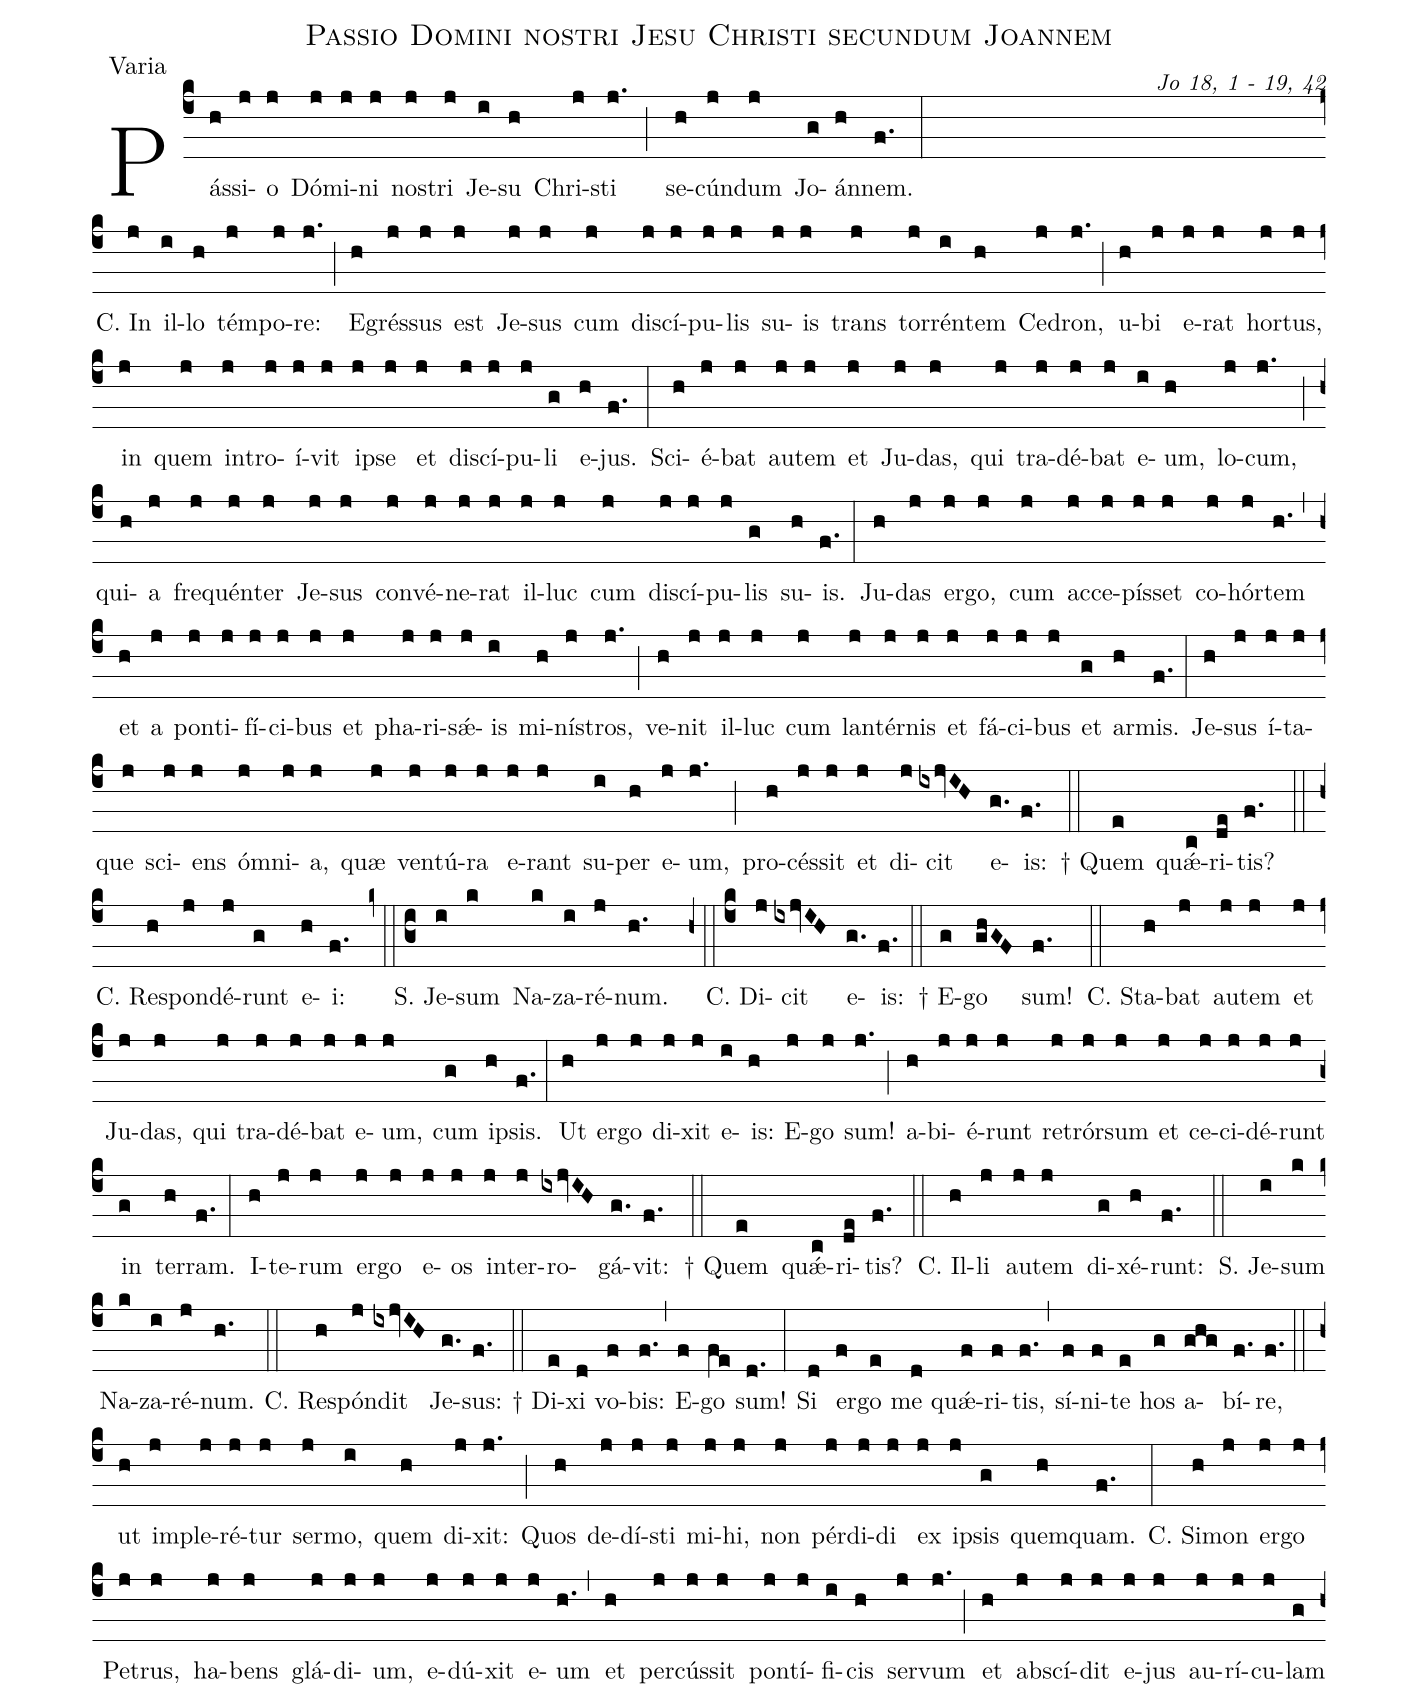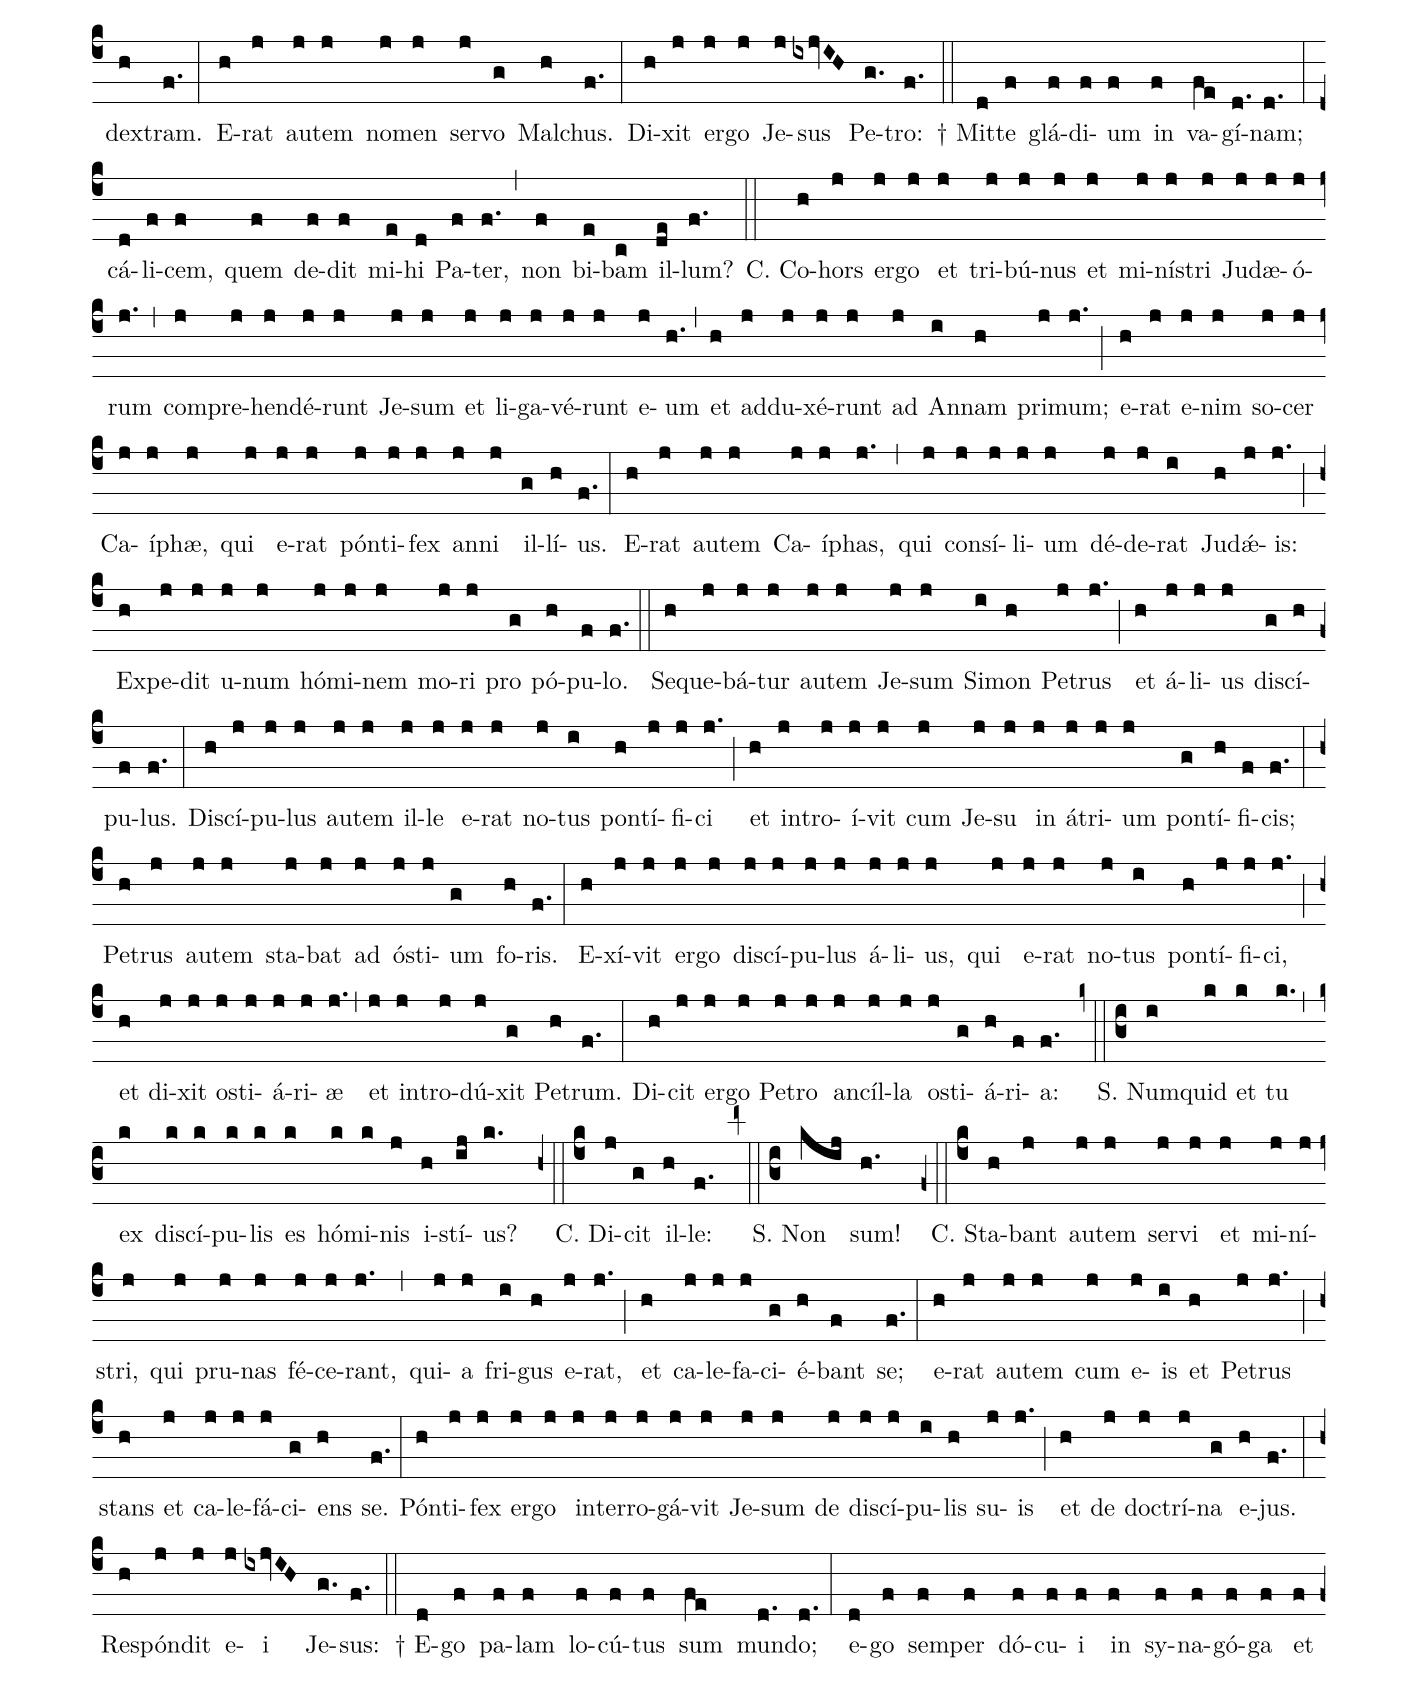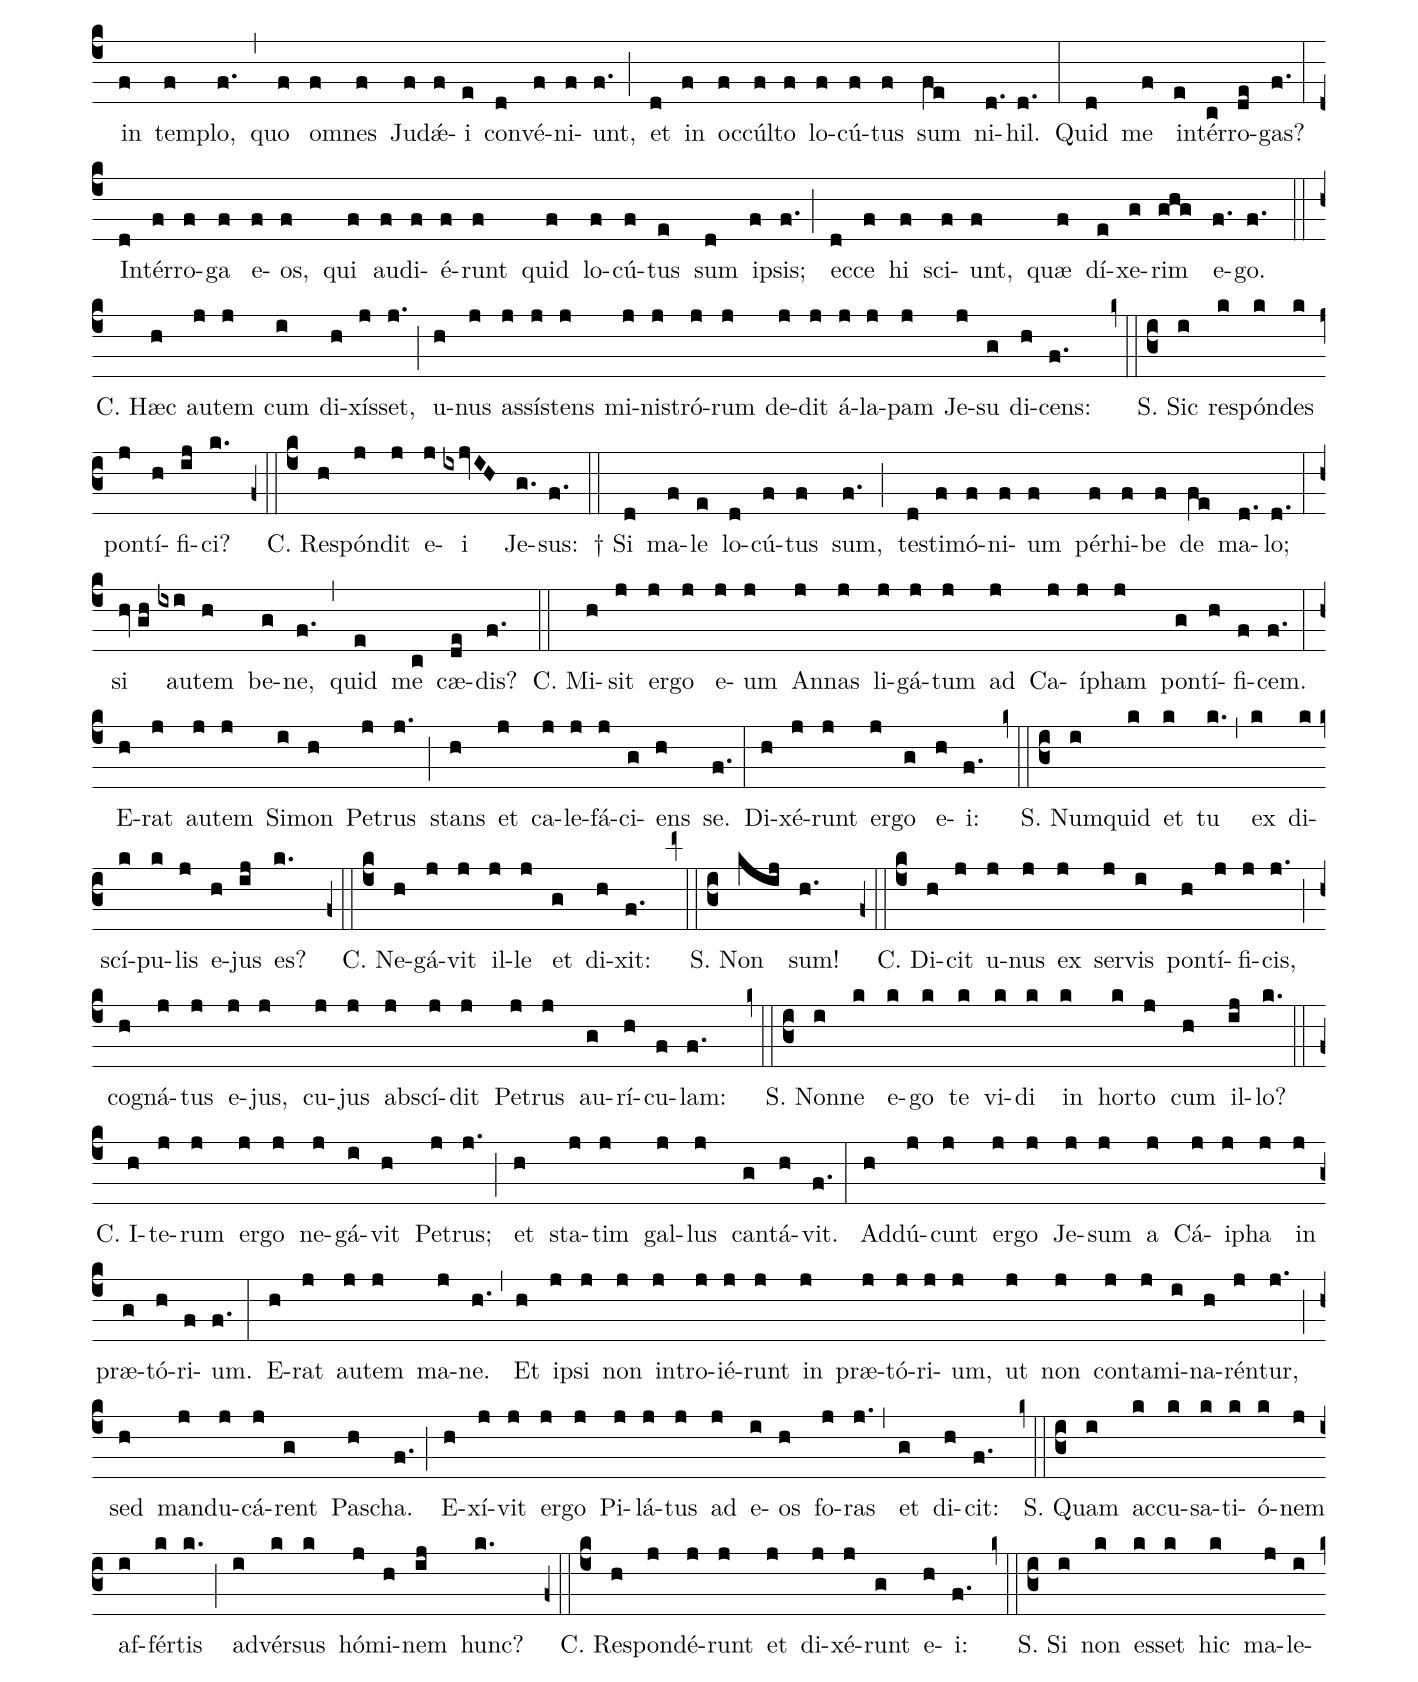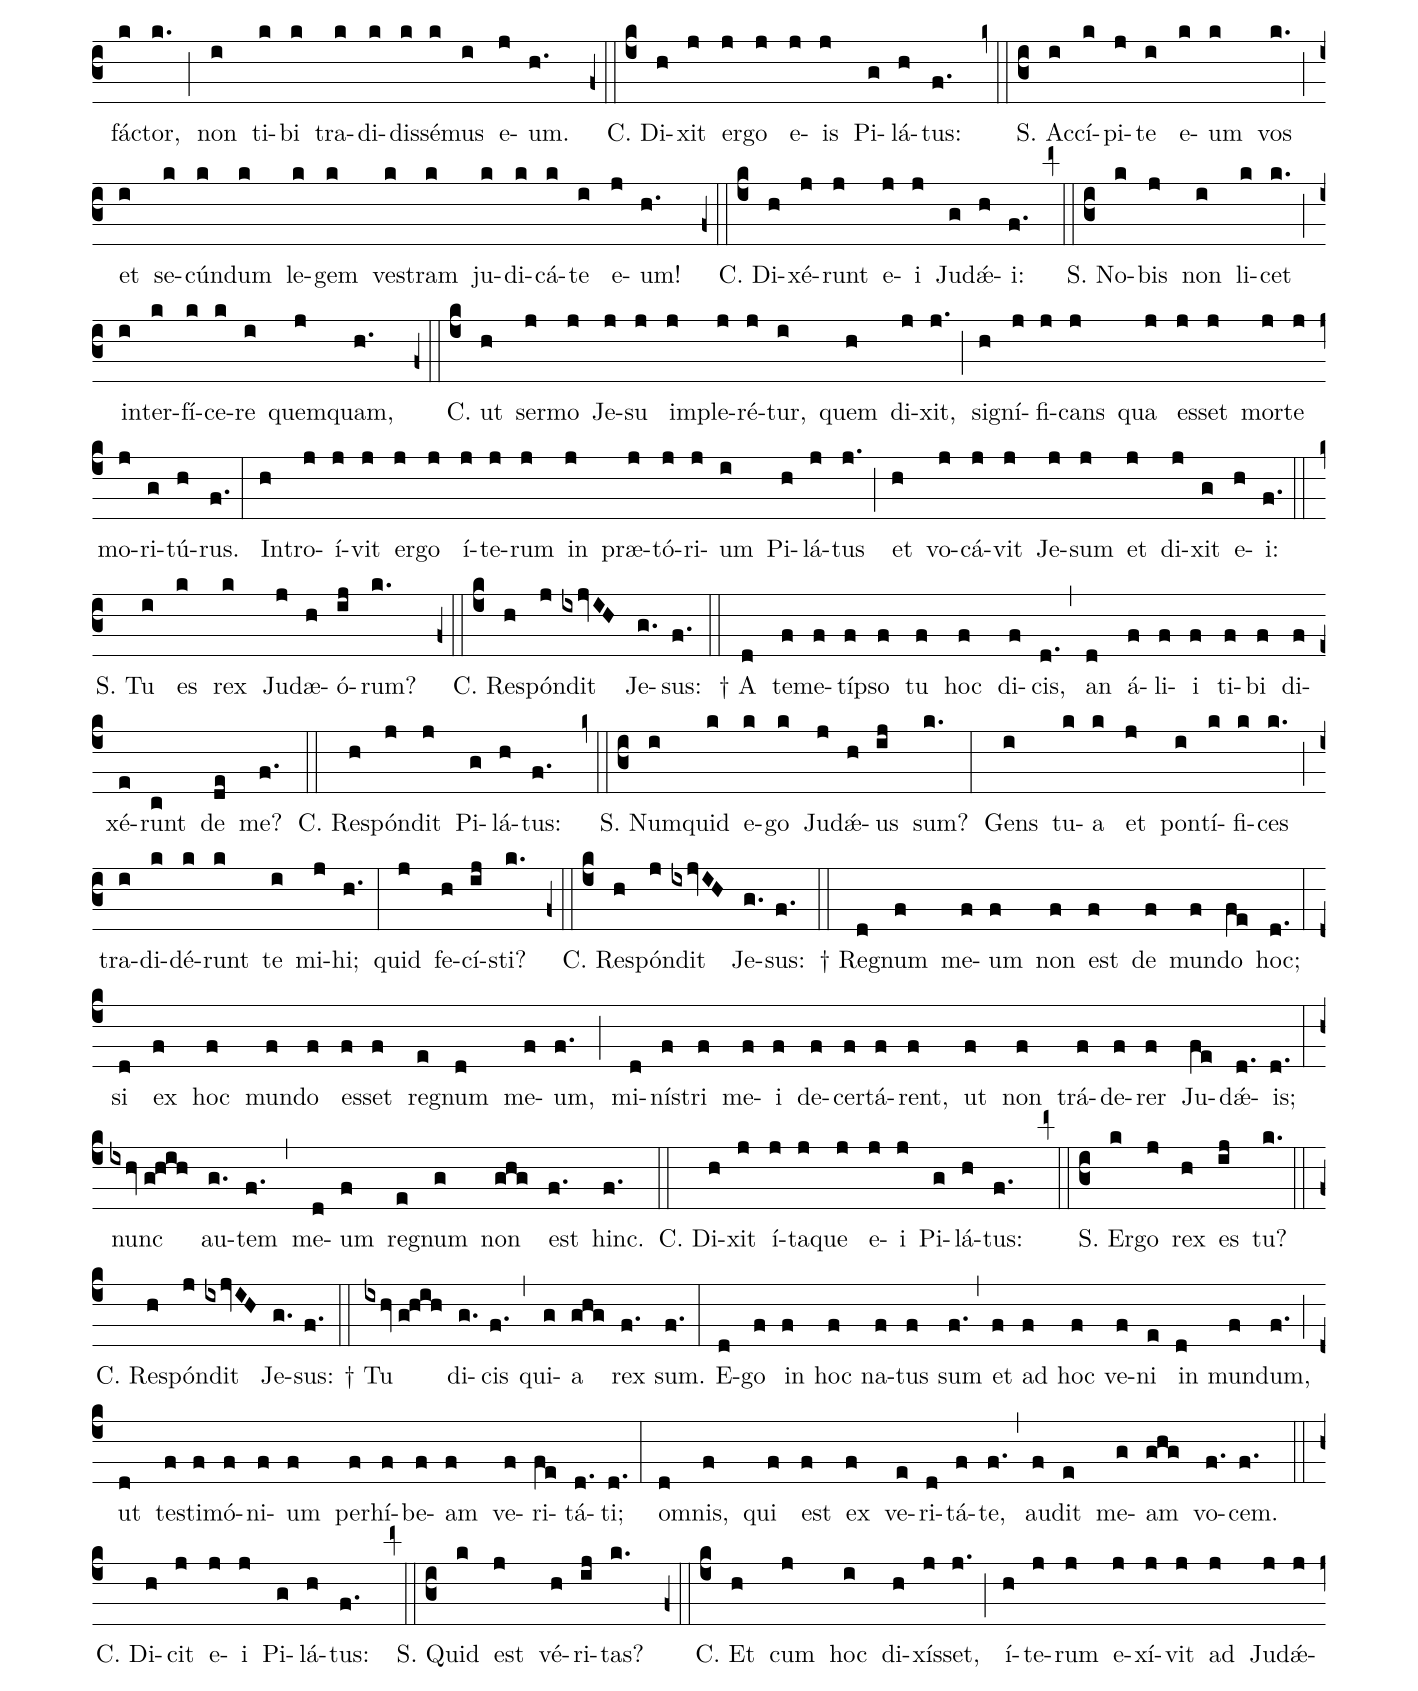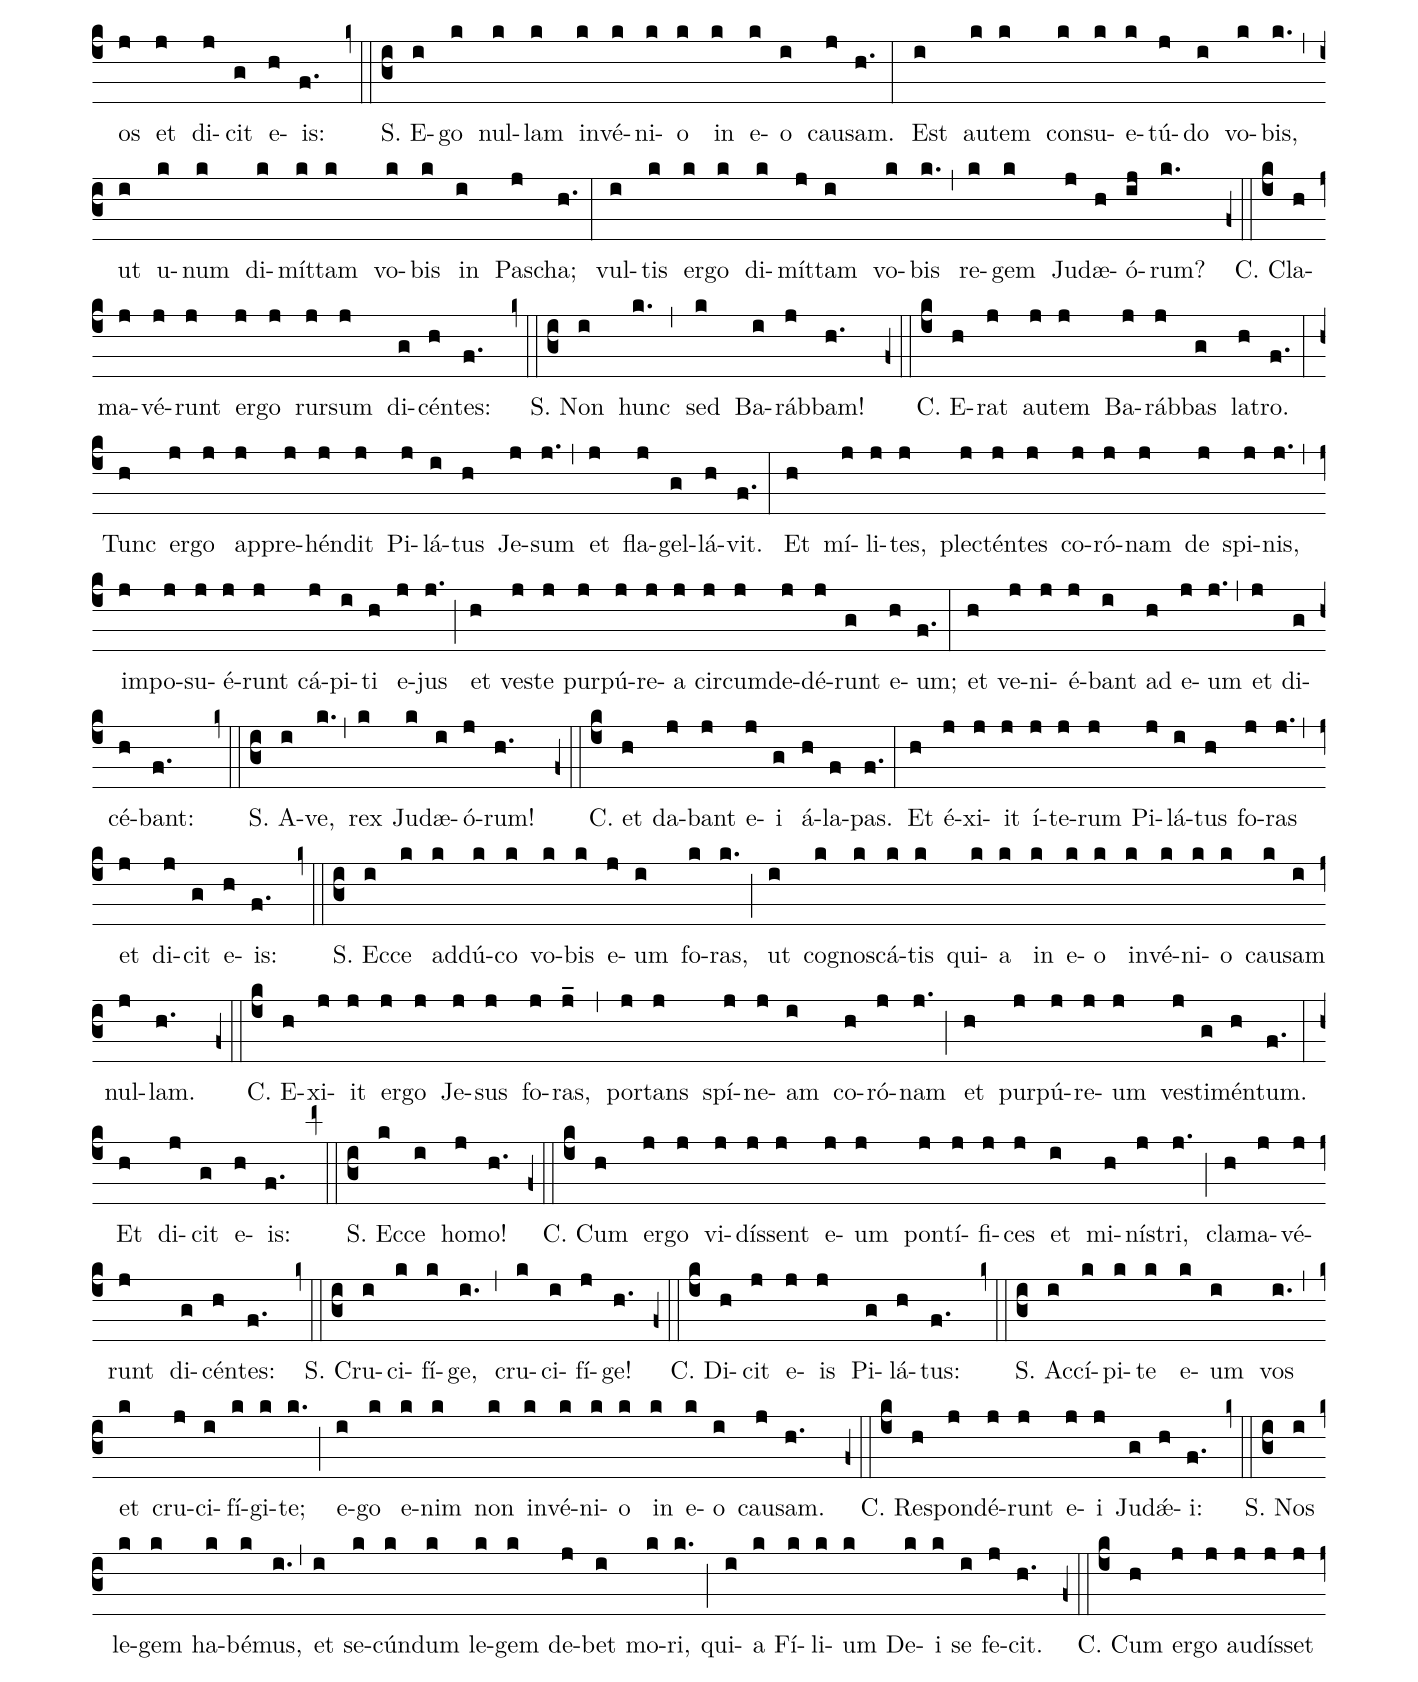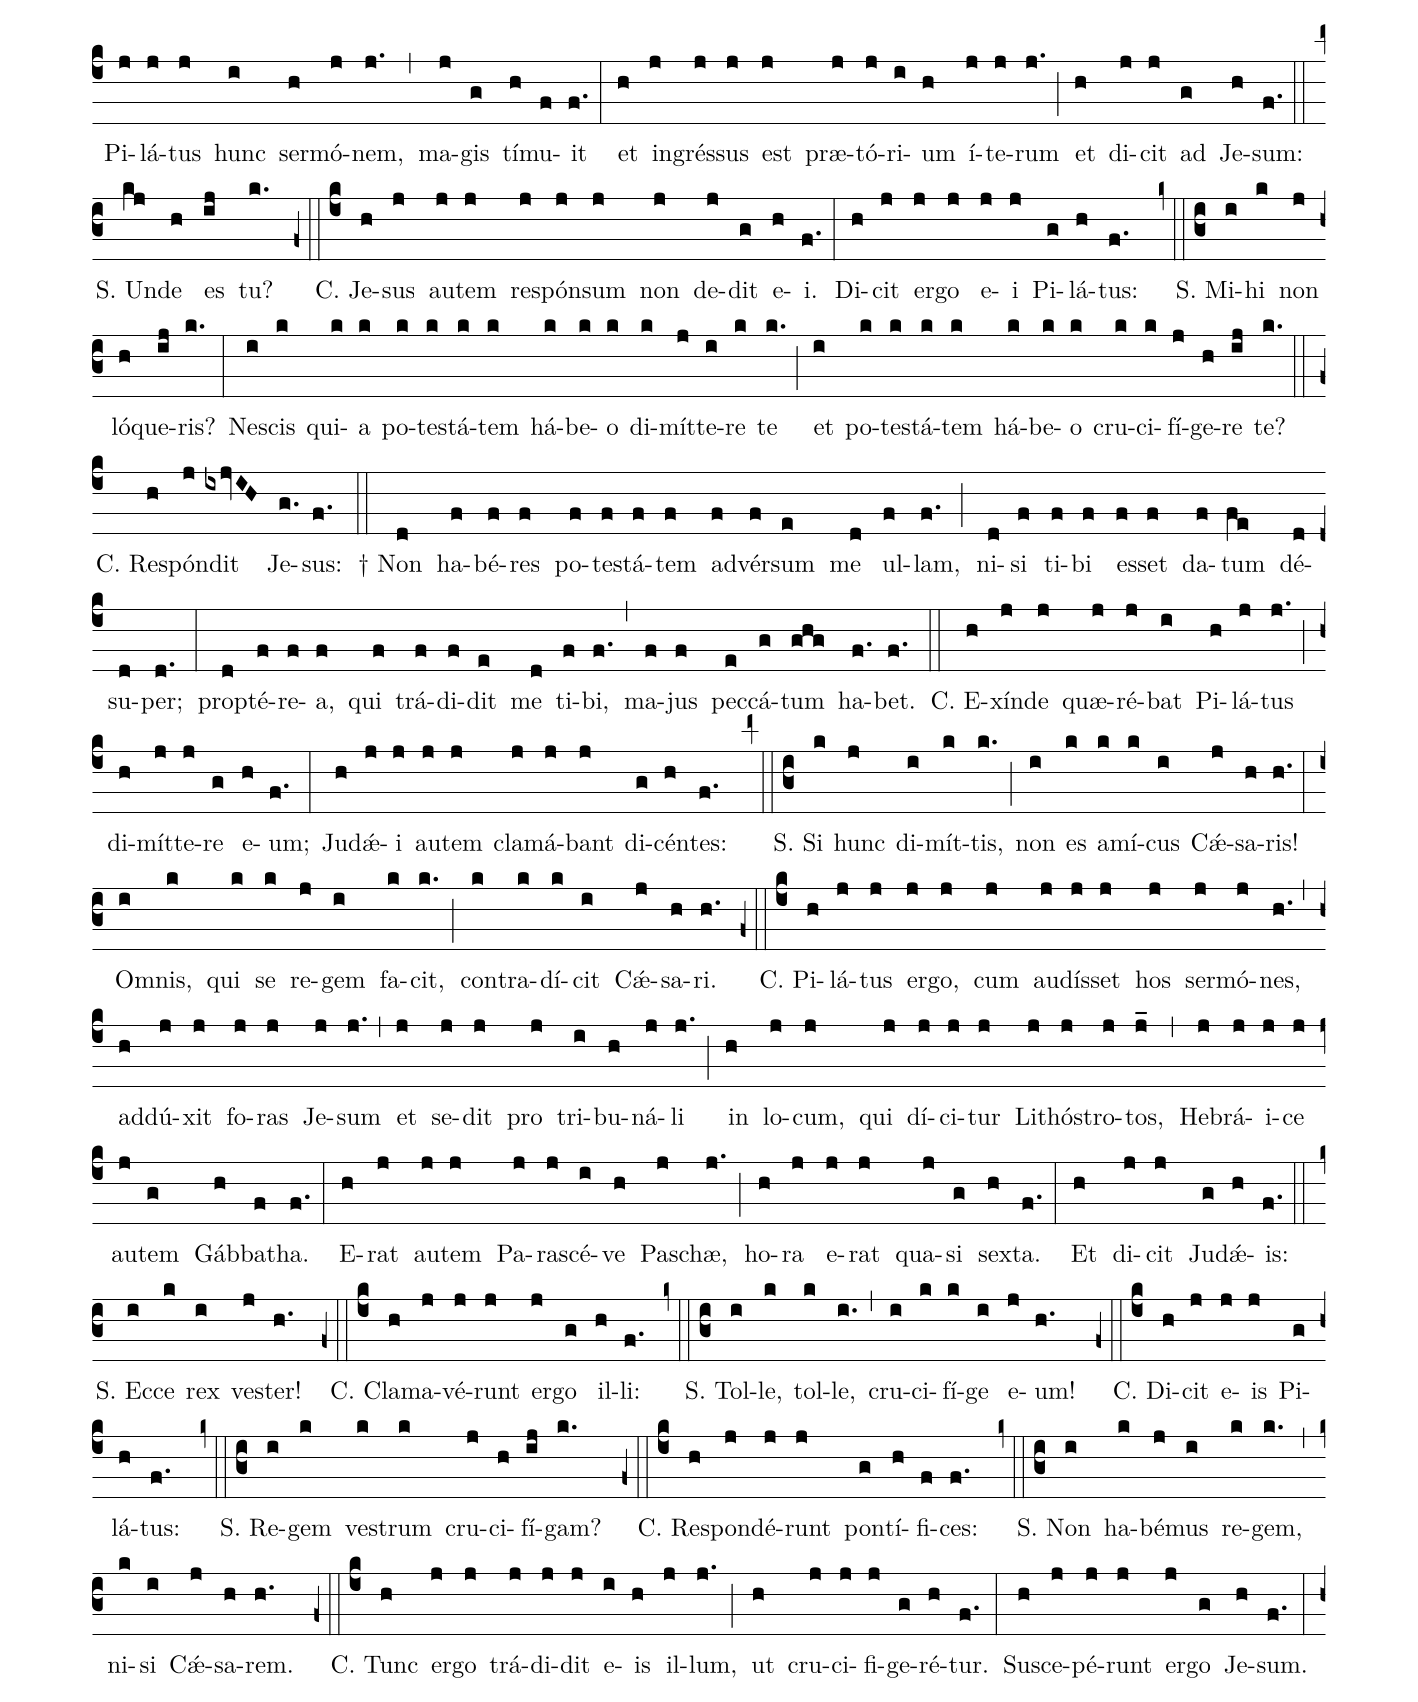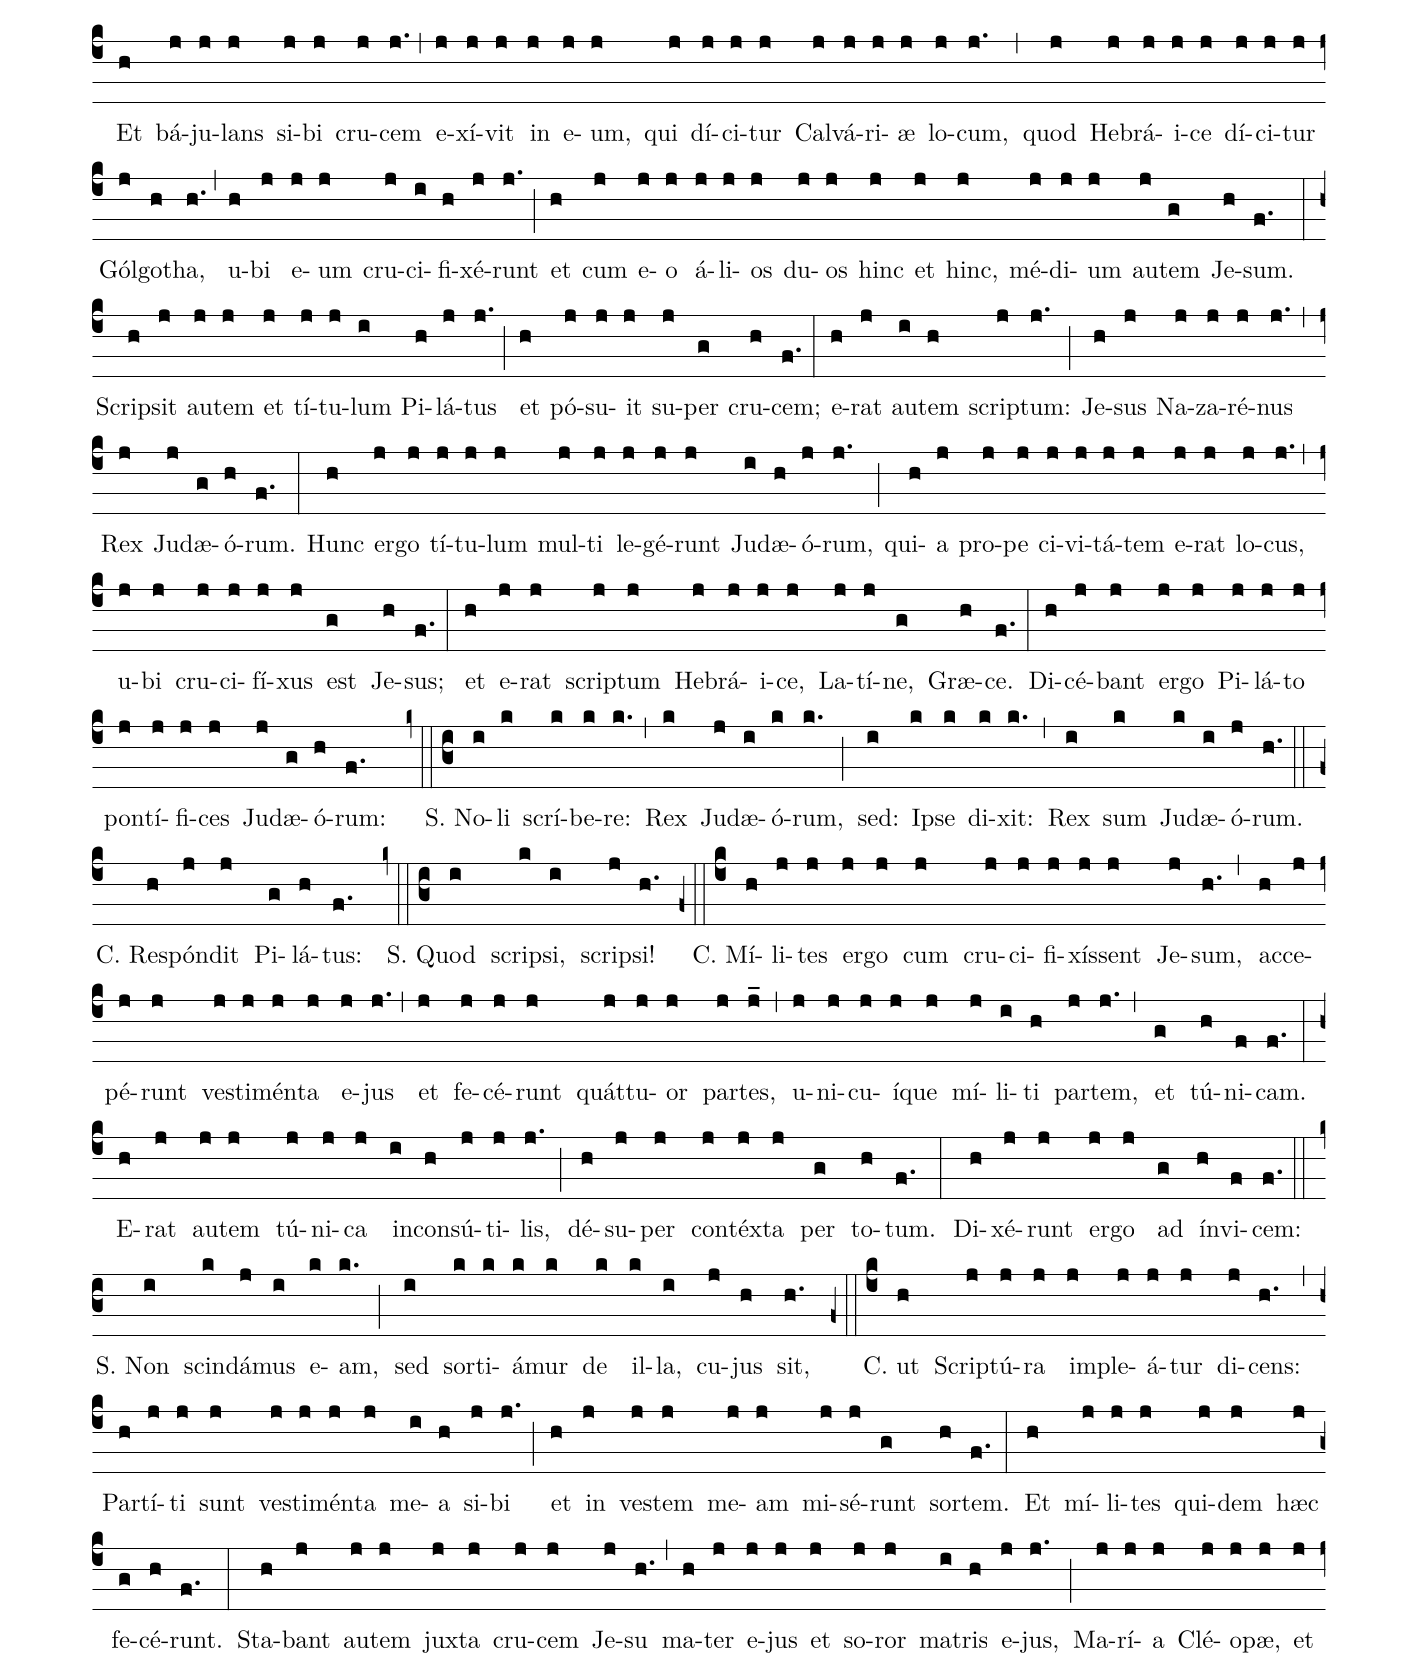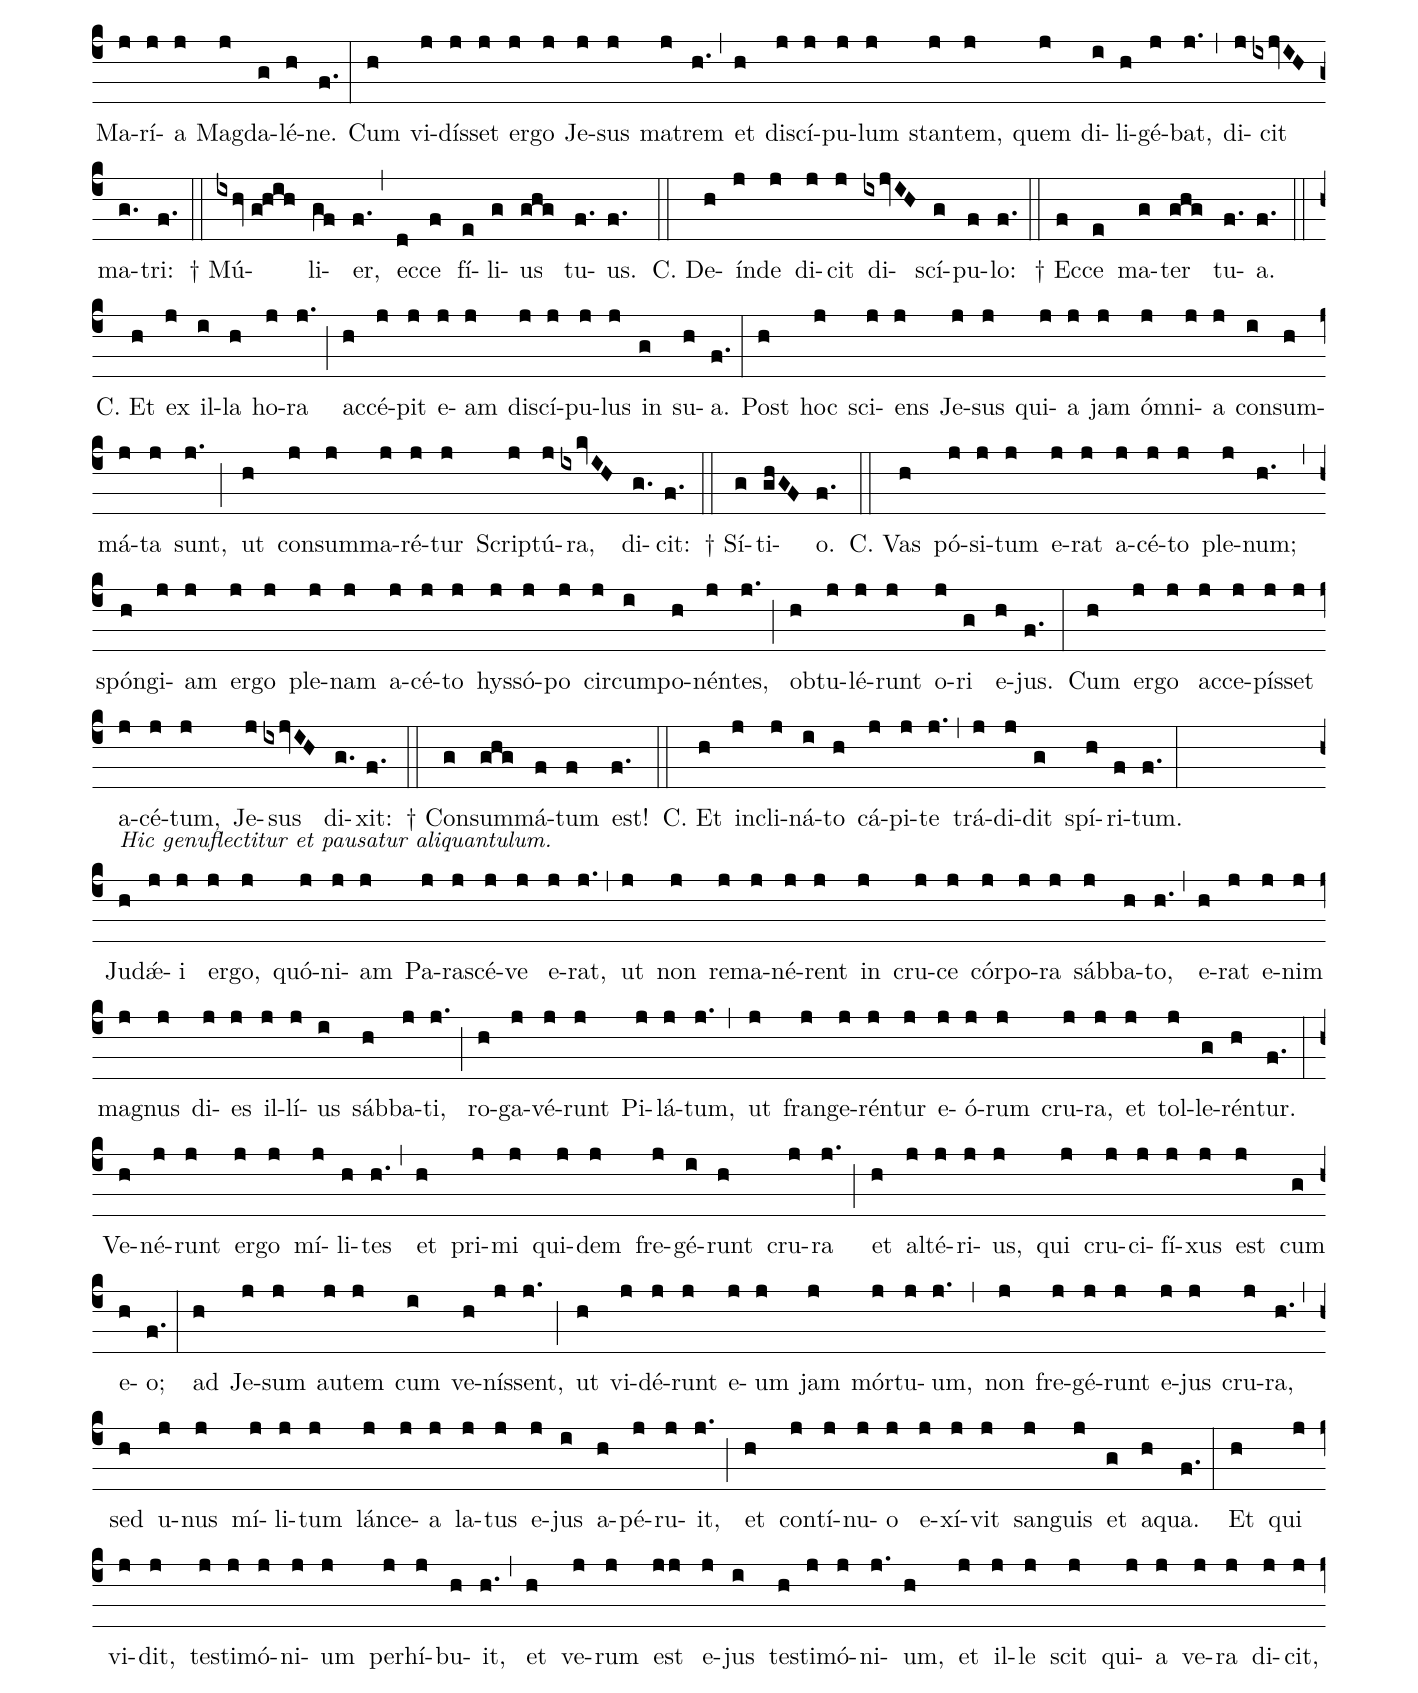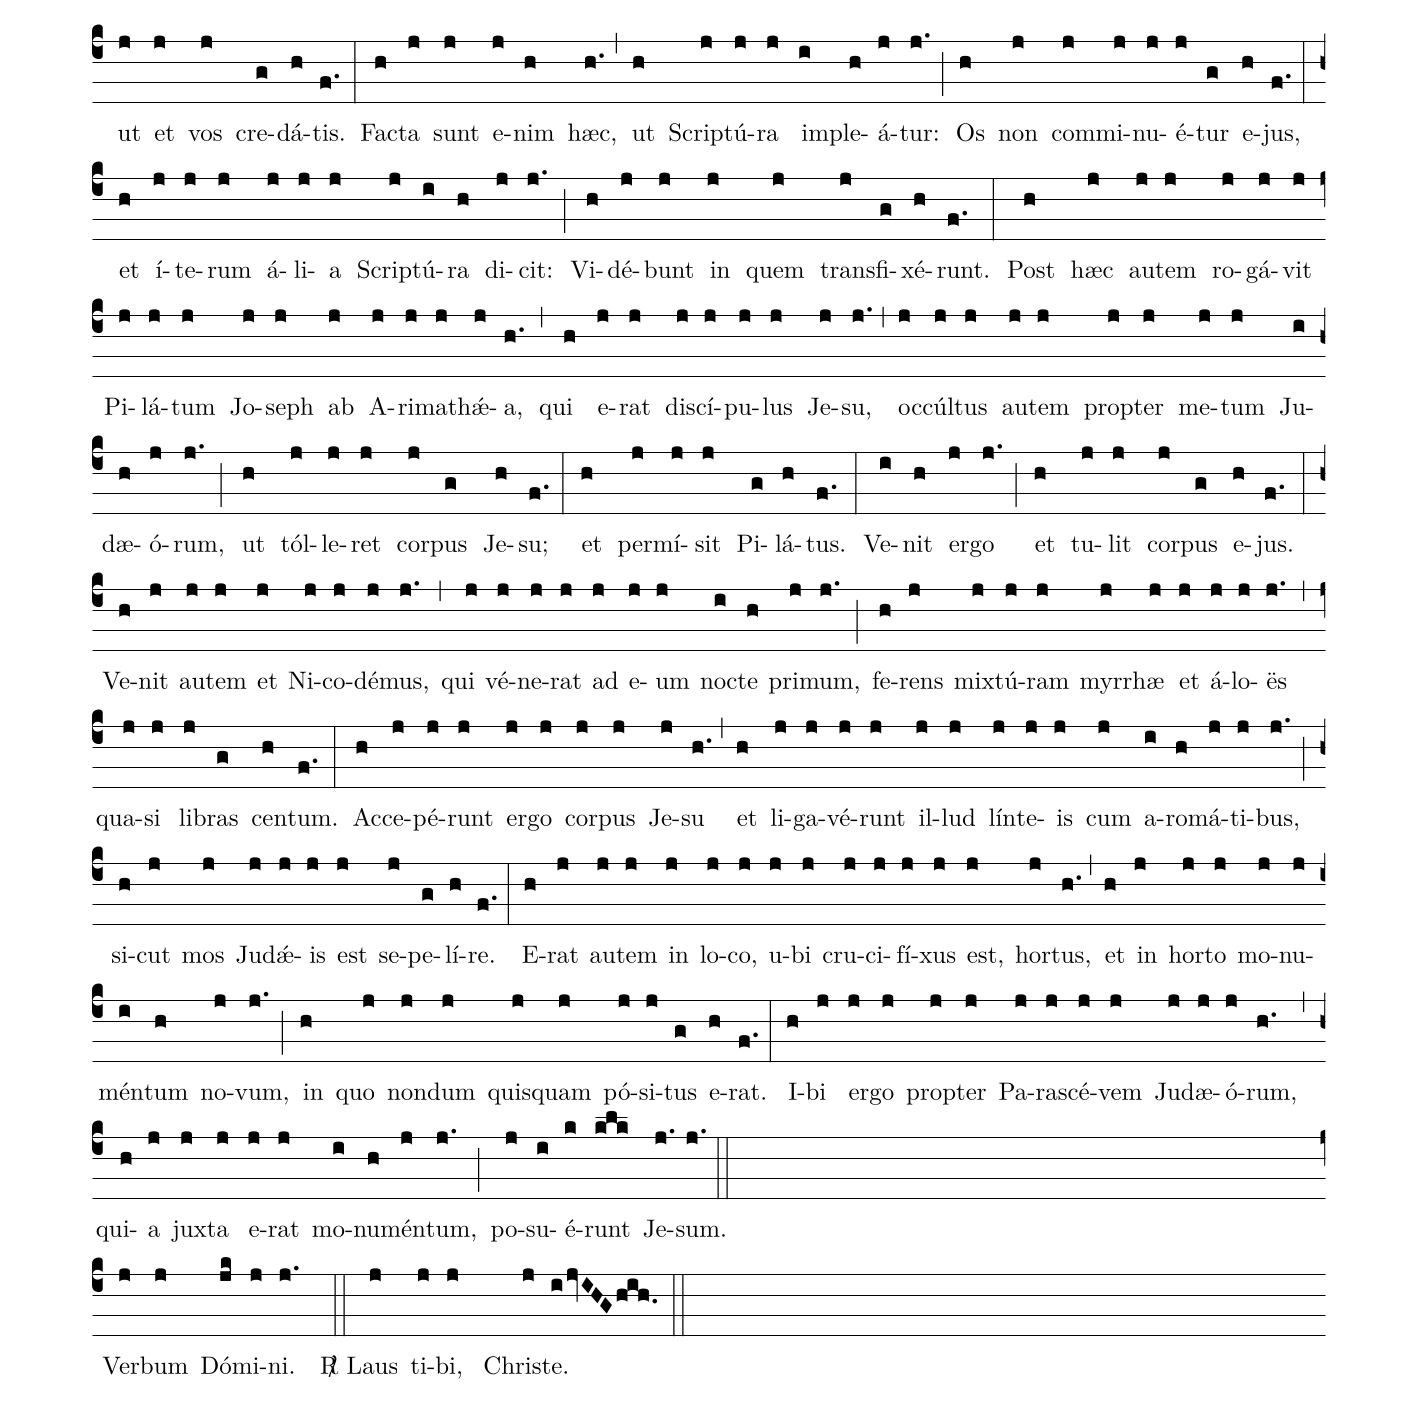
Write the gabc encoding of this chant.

name:Passio Domini nostri Jesu Christi secundum Joannem;
office-part:Varia;
commentary:Jo 18, 1 - 19, 42;
%%
(c4)Pás(h)si(j)o(j) Dó(j)mi(j)ni(j) no(j)stri(j) Je(i)su(h) Chri(j)sti(j. ) (; ) se(h)cún(j)dum(j) Jo(g)án(h)nem. (f. ) (:Z)
C. In(j) il(i)lo(h) tém(j)po(j)re:(j.) (;) E(h)grés(j)sus(j) est(j) Je(j)sus(j) cum(j) di(j)scí(j)pu(j)lis(j) su(j)is(j) trans(j) tor(j)rén(i)tem(h) Ce(j)dron,(j.) (;) u(h)bi(j) e(j)rat(j) hor(j)tus,(j) in(j) quem(j) in(j)tro(j)í(j)vit(j) i(j)pse(j) et(j) di(j)scí(j)pu(j)li(g) e(h)jus.(f.) (:) Sci(h)é(j)bat(j) au(j)tem(j) et(j) Ju(j)das,(j) qui(j) tra(j)dé(j)bat(j) e(i)um,(h) lo(j)cum,(j.) (;) qui(h)a(j) fre(j)quén(j)ter(j) Je(j)sus(j) con(j)vé(j)ne(j)rat(j) il(j)luc(j) cum(j) di(j)scí(j)pu(j)lis(g) su(h)is.(f.) (:) Ju(h)das(j) er(j)go,(j) cum(j) ac(j)ce(j)pís(j)set(j) co(j)hór(j)tem(h.) (,) et(h) a(j) pon(j)ti(j)fí(j)ci(j)bus(j) et(j) pha(j)ri(j)sǽ(j)is(i) mi(h)ní(j)stros,(j.) (;) ve(h)nit(j) il(j)luc(j) cum(j) lan(j)tér(j)nis(j) et(j) fá(j)ci(j)bus(j) et(g) ar(h)mis.(f.) (:) Je(h)sus(j) í(j)ta(j)que(j) sci(j)ens(j) óm(j)ni(j)a,(j) quæ(j) ven(j)tú(j)ra(j) e(j)rant(j) su(i)per(h) e(j)um,(j.) (;) pro(h)cés(j)sit(j) et(j) di(j)cit(ixjvIH) e(g.)is:(f.) (::)

† Quem(e) quǽ(c)ri(de)tis?(f.) (::)

C. Re(h)spon(j)dé(j)runt(g) e(h)i:(f.) (z0::c3)

S. Je(i)sum(k) Na(k)za(i)ré(j)num.(h.) (z0::c4)

C. Di(j)cit(ixjvIH) e(g.)is:(f.) (::)

† E(g)go(ghGF) sum!(f.) (::)

C. Sta(h)bat(j) au(j)tem(j) et(j) Ju(j)das,(j) qui(j) tra(j)dé(j)bat(j) e(j)um,(j) cum(g) i(h)psis.(f.) (:) Ut(h) er(j)go(j) di(j)xit(j) e(i)is:(h) E(j)go(j) sum!(j.) (;) a(h)bi(j)é(j)runt(j) re(j)trór(j)sum(j) et(j) ce(j)ci(j)dé(j)runt(j) in(g) ter(h)ram.(f.) (:) I(h)te(j)rum(j) er(j)go(j) e(j)os(j) in(j)ter(j)ro(ixjvIH)gá(g.)vit:(f.) (::)

† Quem(e) quǽ(c)ri(de)tis?(f.) (::)

C. Il(h)li(j) au(j)tem(j) di(g)xé(h)runt:(f.) (::)

S. Je(i)sum(k) Na(k)za(i)ré(j)num.(h.) (::)

C. Re(h)spón(j)dit(ixjvIH) Je(g.)sus:(f.) (::)

† Di(e)xi(d) vo(f)bis:(f.) (,) E(f)go(fe) sum!(d.) (:) Si(d) er(f)go(e) me(d) quǽ(f)ri(f)tis,(f.) (,) sí(f)ni(f)te(e) hos(g) a(ghg)bí(f.)re,(f.) (::) ut(h) im(j)ple(j)ré(j)tur(j) ser(j)mo,(i) quem(h) di(j)xit:(j.) (;) Quos(h) de(j)dí(j)sti(j) mi(j)hi,(j) non(j) pér(j)di(j)di(j) ex(j) i(j)psis(g) quem(h)quam.(f.) (:)

C. Si(h)mon(j) er(j)go(j) Pe(j)trus,(j) ha(j)bens(j) glá(j)di(j)um,(j) e(j)dú(j)xit(j) e(j)um(h.) (,) et(h) per(j)cús(j)sit(j) pon(j)tí(j)fi(i)cis(h) ser(j)vum(j.) (;) et(h) ab(j)scí(j)dit(j) e(j)jus(j) au(j)rí(j)cu(j)lam(g) dex(h)tram.(f.) (:) E(h)rat(j) au(j)tem(j) no(j)men(j) ser(j)vo(g) Mal(h)chus.(f.) (:) Di(h)xit(j) er(j)go(j) Je(j)sus(ixjvIH) Pe(g.)tro:(f.) (::)

† Mit(d)te(f) glá(f)di(f)um(f) in(f) va(fe)gí(d.)nam;(d.) (:) cá(d)li(f)cem,(f) quem(f) de(f)dit(f) mi(e)hi(d) Pa(f)ter,(f.) (,) non(f) bi(e)bam(c) il(de)lum?(f.) (::)

C. Co(h)hors(j) er(j)go(j) et(j) tri(j)bú(j)nus(j) et(j) mi(j)ní(j)stri(j) Ju(j)dæ(j)ó(j)rum(j.) (,) com(j)pre(j)hen(j)dé(j)runt(j) Je(j)sum(j) et(j) li(j)ga(j)vé(j)runt(j) e(j)um(h.) (,) et(h) ad(j)du(j)xé(j)runt(j) ad(j) An(i)nam(h) pri(j)mum;(j.) (;) e(h)rat(j) e(j)nim(j) so(j)cer(j) Ca(j)í(j)phæ,(j) qui(j) e(j)rat(j) pón(j)ti(j)fex(j) an(j)ni(j) il(g)lí(h)us.(f.) (:) E(h)rat(j) au(j)tem(j) Ca(j)í(j)phas,(j.) (,) qui(j) con(j)sí(j)li(j)um(j) dé(j)de(j)rat(i) Ju(h)dǽ(j)is:(j.) (;) Ex(h)pe(j)dit(j) u(j)num(j) hó(j)mi(j)nem(j) mo(j)ri(j) pro(g) pó(h)pu(f)lo.(f.) (::) Se(h)que(j)bá(j)tur(j) au(j)tem(j) Je(j)sum(j) Si(i)mon(h) Pe(j)trus(j.) (;) et(h) á(j)li(j)us(j) di(g)scí(h)pu(f)lus.(f.) (:) Di(h)scí(j)pu(j)lus(j) au(j)tem(j) il(j)le(j) e(j)rat(j) no(j)tus(i) pon(h)tí(j)fi(j)ci(j.) (;) et(h) in(j)tro(j)í(j)vit(j) cum(j) Je(j)su(j) in(j) á(j)tri(j)um(j) pon(g)tí(h)fi(f)cis;(f.) (:) Pe(h)trus(j) au(j)tem(j) sta(j)bat(j) ad(j) ó(j)sti(j)um(g) fo(h)ris.(f.) (:) E(h)xí(j)vit(j) er(j)go(j) di(j)scí(j)pu(j)lus(j) á(j)li(j)us,(j) qui(j) e(j)rat(j) no(j)tus(i) pon(h)tí(j)fi(j)ci,(j.) (;) et(h) di(j)xit(j) o(j)sti(j)á(j)ri(j)æ(j.) (,) et(j) in(j)tro(j)dú(j)xit(g) Pe(h)trum.(f.) (:) Di(h)cit(j) er(j)go(j) Pe(j)tro(j) an(j)cíl(j)la(j) o(j)sti(g)á(h)ri(f)a:(f.) (z0::c3)

S. Num(i)quid(k) et(k) tu(k.) (,) ex(k) di(k)scí(k)pu(k)lis(k) es(k) hó(k)mi(k)nis(j) i(h)stí(ij)us?(k.) (z0::c4)

C. Di(j)cit(g) il(h)le:(f.) (z0::c3)

S. Non(kij) sum!(h.) (z0::c4)

C. Sta(h)bant(j) au(j)tem(j) ser(j)vi(j) et(j) mi(j)ní(j)stri,(j) qui(j) pru(j)nas(j) fé(j)ce(j)rant,(j.) (,) qui(j)a(j) fri(i)gus(h) e(j)rat,(j.) (;) et(h) ca(j)le(j)fa(j)ci(g)é(h)bant(f) se;(f.) (:) e(h)rat(j) au(j)tem(j) cum(j) e(j)is(i) et(h) Pe(j)trus(j.) (;) stans(h) et(j) ca(j)le(j)fá(j)ci(g)ens(h) se.(f.) (:) Pón(h)ti(j)fex(j) er(j)go(j) in(j)ter(j)ro(j)gá(j)vit(j) Je(j)sum(j) de(j) di(j)scí(j)pu(i)lis(h) su(j)is(j.) (;) et(h) de(j) do(j)ctrí(j)na(g) e(h)jus.(f.) (:) Re(h)spón(j)dit(j) e(j)i(ixjvIH) Je(g.)sus:(f.) (::)

† E(d)go(f) pa(f)lam(f) lo(f)cú(f)tus(f) sum(fe) mun(d.)do;(d.) (:) e(d)go(f) sem(f)per(f) dó(f)cu(f)i(f) in(f) sy(f)na(f)gó(f)ga(f) et(f) in(f) tem(f)plo,(f.) (,) quo(f) om(f)nes(f) Ju(f)dǽ(f)i(e) con(d)vé(f)ni(f)unt,(f.) (;) et(d) in(f) oc(f)cúl(f)to(f) lo(f)cú(f)tus(f) sum(fe) ni(d.)hil.(d.) (:) Quid(d) me(f) in(e)tér(c)ro(de)gas?(f.) (:) In(d)tér(f)ro(f)ga(f) e(f)os,(f) qui(f) au(f)di(f)é(f)runt(f) quid(f) lo(f)cú(f)tus(e) sum(d) i(f)psis;(f.) (;) ec(d)ce(f) hi(f) sci(f)unt,(f) quæ(f) dí(e)xe(g)rim(ghg) e(f.)go.(f.) (::)

C. Hæc(h) au(j)tem(j) cum(i) di(h)xís(j)set,(j.) (;) u(h)nus(j) as(j)sí(j)stens(j) mi(j)ni(j)stró(j)rum(j) de(j)dit(j) á(j)la(j)pam(j) Je(j)su(g) di(h)cens:(f.) (z0::c3)

S. Sic(i) re(k)spón(k)des(k) pon(j)tí(h)fi(ij)ci?(k.) (z0::c4)

C. Re(h)spón(j)dit(j) e(j)i(ixjvIH) Je(g.)sus:(f.) (::)

† Si(d) ma(f)le(e) lo(d)cú(f)tus(f) sum,(f.) (;) te(d)sti(f)mó(f)ni(f)um(f) pér(f)hi(f)be(f) de(fe) ma(d.)lo;(d.) (:) si(hv//gh) au(ixi)tem(h) be(g)ne,(f.) (,) quid(e) me(c) cæ(de)dis?(f.) (::)

C. Mi(h)sit(j) er(j)go(j) e(j)um(j) An(j)nas(j) li(j)gá(j)tum(j) ad(j) Ca(j)í(j)pham(j) pon(g)tí(h)fi(f)cem.(f.) (:) E(h)rat(j) au(j)tem(j) Si(i)mon(h) Pe(j)trus(j.) (;) stans(h) et(j) ca(j)le(j)fá(j)ci(g)ens(h) se.(f.) (:) Di(h)xé(j)runt(j) er(j)go(g) e(h)i:(f.) (z0::c3)

S. Num(i)quid(k) et(k) tu(k.) (,) ex(k) di(k)scí(k)pu(k)lis(j) e(h)jus(ij) es?(k.) (z0::c4)

C. Ne(h)gá(j)vit(j) il(j)le(j) et(g) di(h)xit:(f.) (z0::c3)

S. Non(kij) sum!(h.) (z0::c4)

C. Di(h)cit(j) u(j)nus(j) ex(j) ser(j)vis(i) pon(h)tí(j)fi(j)cis,(j.) (;) co(h)gná(j)tus(j) e(j)jus,(j) cu(j)jus(j) ab(j)scí(j)dit(j) Pe(j)trus(j) au(g)rí(h)cu(f)lam:(f.) (z0::c3)

S. Non(i)ne(k) e(k)go(k) te(k) vi(k)di(k) in(k) hor(k)to(j) cum(h) il(ij)lo?(k.) (z0::c4)

C. I(h)te(j)rum(j) er(j)go(j) ne(j)gá(i)vit(h) Pe(j)trus;(j.) (;) et(h) sta(j)tim(j) gal(j)lus(j) can(g)tá(h)vit.(f.) (:) Ad(h)dú(j)cunt(j) er(j)go(j) Je(j)sum(j) a(j) Cá(j)i(j)pha(j) in(j) præ(g)tó(h)ri(f)um.(f.) (:) E(h)rat(j) au(j)tem(j) ma(j)ne.(h.) (,) Et(h) i(j)psi(j) non(j) in(j)tro(j)ié(j)runt(j) in(j) præ(j)tó(j)ri(j)um,(j) ut(j) non(j) con(j)ta(j)mi(i)na(h)rén(j)tur,(j.) (;) sed(h) man(j)du(j)cá(j)rent(g) Pas(h)cha.(f.) (;) E(h)xí(j)vit(j) er(j)go(j) Pi(j)lá(j)tus(j) ad(j) e(i)os(h) fo(j)ras(j.) (,) et(g) di(h)cit:(f.) (z0::c3)

S. Quam(i) ac(k)cu(k)sa(k)ti(k)ó(k)nem(j) af(i)fér(k)tis(k.) (;) ad(i)vér(k)sus(k) hó(j)mi(h)nem(ij) hunc?(k.) (z0::c4)

C. Re(h)spon(j)dé(j)runt(j) et(j) di(j)xé(j)runt(g) e(h)i:(f.) (z0::c3)

S. Si(i) non(k) es(k)set(k) hic(k) ma(j)le(i)fá(k)ctor,(k.) (;) non(i) ti(k)bi(k) tra(k)di(k)dis(k)sé(k)mus(i) e(j)um.(h.) (z0::c4)

C. Di(h)xit(j) er(j)go(j) e(j)is(j) Pi(g)lá(h)tus:(f.) (z0::c3)

S. Ac(i)cí(k)pi(j)te(i) e(k)um(k) vos(k.) (;) et(i) se(k)cún(k)dum(k) le(k)gem(k) ve(k)stram(k) ju(k)di(k)cá(k)te(i) e(j)um!(h.) (z0::c4)

C. Di(h)xé(j)runt(j) e(j)i(j) Ju(g)dǽ(h)i:(f.) (z0::c3)

S. No(k)bis(j) non(i) li(k)cet(k.) (;) in(i)ter(k)fí(k)ce(k)re(i) quem(j)quam,(h.) (z0::c4)

C. ut(h) ser(j)mo(j) Je(j)su(j) im(j)ple(j)ré(j)tur,(i) quem(h) di(j)xit,(j.) (;) si(h)gní(j)fi(j)cans(j) qua(j) es(j)set(j) mor(j)te(j) mo(j)ri(g)tú(h)rus.(f.) (:) In(h)tro(j)í(j)vit(j) er(j)go(j) í(j)te(j)rum(j) in(j) præ(j)tó(j)ri(j)um(i) Pi(h)lá(j)tus(j.) (;) et(h) vo(j)cá(j)vit(j) Je(j)sum(j) et(j) di(j)xit(g) e(h)i:(f.) (z0::c3)

S. Tu(i) es(k) rex(k) Ju(j)dæ(h)ó(ij)rum?(k.) (z0::c4)

C. Re(h)spón(j)dit(ixjvIH) Je(g.)sus:(f.) (::)

† A(d) te(f)me(f)tí(f)pso(f) tu(f) hoc(f) di(f)cis,(d.) (,) an(d) á(f)li(f)i(f) ti(f)bi(f) di(f)xé(e)runt(c) de(de) me?(f.) (::)

C. Re(h)spón(j)dit(j) Pi(g)lá(h)tus:(f.) (z0::c3)

S. Num(i)quid(k) e(k)go(k) Ju(j)dǽ(h)us(ij) sum?(k.) (:) Gens(i) tu(k)a(k) et(j) pon(i)tí(k)fi(k)ces(k.) (;) tra(i)di(k)dé(k)runt(k) te(i) mi(j)hi;(h.) (:) quid(j) fe(h)cí(ij)sti?(k.) (z0::c4)

C. Re(h)spón(j)dit(ixjvIH) Je(g.)sus:(f.) (::)

† Re(d)gnum(f) me(f)um(f) non(f) est(f) de(f) mun(f)do(fe) hoc;(d.) (:) si(d) ex(f) hoc(f) mun(f)do(f) es(f)set(f) re(e)gnum(d) me(f)um,(f.) (;) mi(d)ní(f)stri(f) me(f)i(f) de(f)cer(f)tá(f)rent,(f) ut(f) non(f) trá(f)de(f)rer(f) Ju(fe)dǽ(d.)is;(d.) (:) nunc(ixhv//g!hih) au(g.)tem(f.) (,) me(d)um(f) re(e)gnum(g) non(ghg) est(f.) hinc.(f.) (::)

C. Di(h)xit(j) í(j)ta(j)que(j) e(j)i(j) Pi(g)lá(h)tus:(f.) (z0::c3)

S. Er(k)go(j) rex(h) es(ij) tu?(k.) (z0::c4)

C. Re(h)spón(j)dit(ixjvIH) Je(g.)sus:(f.) (::)

† Tu(ixhv//g!hih) di(g.)cis(f.) (,) qui(g)a(ghg) rex(f.) sum.(f.) (:) E(d)go(f) in(f) hoc(f) na(f)tus(f) sum(f.) (,) et(f) ad(f) hoc(f) ve(f)ni(e) in(d) mun(f)dum,(f.) (;) ut(d) te(f)sti(f)mó(f)ni(f)um(f) per(f)hí(f)be(f)am(f) ve(f)ri(fe)tá(d.)ti;(d.) (:) om(d)nis,(f) qui(f) est(f) ex(f) ve(e)ri(d)tá(f)te,(f.) (,) au(f)dit(e) me(g)am(ghg) vo(f.)cem.(f.) (::)

C. Di(h)cit(j) e(j)i(j) Pi(g)lá(h)tus:(f.) (z0::c3)

S. Quid(k) est(j) vé(h)ri(ij)tas?(k.) (z0::c4)

C. Et(h) cum(j) hoc(i) di(h)xís(j)set,(j.) (;) í(h)te(j)rum(j) e(j)xí(j)vit(j) ad(j) Ju(j)dǽ(j)os(j) et(j) di(j)cit(g) e(h)is:(f.) (z0::c3)

S. E(i)go(k) nul(k)lam(k) in(k)vé(k)ni(k)o(k) in(k) e(k)o(i) cau(j)sam.(h.) (:) Est(i) au(k)tem(k) con(k)su(k)e(k)tú(j)do(i) vo(k)bis,(k.) (,) ut(i) u(k)num(k) di(k)mít(k)tam(k) vo(k)bis(k) in(i) Pas(j)cha;(h.) (:) vul(i)tis(k) er(k)go(k) di(k)mít(j)tam(i) vo(k)bis(k.) (,) re(k)gem(k) Ju(j)dæ(h)ó(ij)rum?(k.) (z0::c4)

C. Cla(h)ma(j)vé(j)runt(j) er(j)go(j) rur(j)sum(j) di(g)cén(h)tes:(f.) (z0::c3)

S. Non(i) hunc(k.) (,) sed(k) Ba(i)ráb(j)bam!(h.) (z0::c4)

C. E(h)rat(j) au(j)tem(j) Ba(j)ráb(j)bas(g) la(h)tro.(f.) (:) Tunc(h) er(j)go(j) ap(j)pre(j)hén(j)dit(j) Pi(j)lá(i)tus(h) Je(j)sum(j.) (,) et(j) fla(j)gel(g)lá(h)vit.(f.) (:) Et(h) mí(j)li(j)tes,(j) ple(j)ctén(j)tes(j) co(j)ró(j)nam(j) de(j) spi(j)nis,(j.) (,) im(j)po(j)su(j)é(j)runt(j) cá(j)pi(i)ti(h) e(j)jus(j.) (;) et(h) ve(j)ste(j) pur(j)pú(j)re(j)a(j) cir(j)cum(j)de(j)dé(j)runt(g) e(h)um;(f.) (:) et(h) ve(j)ni(j)é(j)bant(i) ad(h) e(j)um(j.) (,) et(j) di(g)cé(h)bant:(f.) (z0::c3)

S. A(i)ve,(k.) (,) rex(k) Ju(k)dæ(i)ó(j)rum!(h.) (z0::c4)

C. et(h) da(j)bant(j) e(j)i(g) á(h)la(f)pas.(f.) (:) Et(h) é(j)xi(j)it(j) í(j)te(j)rum(j) Pi(j)lá(i)tus(h) fo(j)ras(j.) (,) et(j) di(j)cit(g) e(h)is:(f.) (z0::c3)

S. Ec(i)ce(k) ad(k)dú(k)co(k) vo(k)bis(k) e(j)um(i) fo(k)ras,(k.) (;) ut(i) co(k)gno(k)scá(k)tis(k) qui(k)a(k) in(k) e(k)o(k) in(k)vé(k)ni(k)o(k) cau(k)sam(i) nul(j)lam.(h.) (z0::c4)

C. E(h)xi(j)it(j) er(j)go(j) Je(j)sus(j) fo(j)ras,(j_) (,) por(j)tans(j) spí(j)ne(j)am(i) co(h)ró(j)nam(j.) (;) et(h) pur(j)pú(j)re(j)um(j) ve(j)sti(g)mén(h)tum.(f.) (:) Et(h) di(j)cit(g) e(h)is:(f.) (z0::c3)

S. Ec(k)ce(i) ho(j)mo!(h.) (z0::c4)

C. Cum(h) er(j)go(j) vi(j)dís(j)sent(j) e(j)um(j) pon(j)tí(j)fi(j)ces(j) et(i) mi(h)ní(j)stri,(j.) (;) cla(h)ma(j)vé(j)runt(j) di(g)cén(h)tes:(f.) (z0::c3)

S. Cru(i)ci(k)fí(k)ge,(i.) (,) cru(k)ci(i)fí(j)ge!(h.) (z0::c4)

C. Di(h)cit(j) e(j)is(j) Pi(g)lá(h)tus:(f.) (z0::c3)

S. Ac(i)cí(k)pi(k)te(k) e(k)um(i) vos(i.) (,) et(k) cru(j)ci(i)fí(k)gi(k)te;(k.) (;) e(i)go(k) e(k)nim(k) non(k) in(k)vé(k)ni(k)o(k) in(k) e(k)o(i) cau(j)sam.(h.) (z0::c4)

C. Re(h)spon(j)dé(j)runt(j) e(j)i(j) Ju(g)dǽ(h)i:(f.) (z0::c3)

S. Nos(i) le(k)gem(k) ha(k)bé(k)mus,(i.) (,) et(i) se(k)cún(k)dum(k) le(k)gem(k) de(j)bet(i) mo(k)ri,(k.) (;) qui(i)a(k) Fí(k)li(k)um(k) De(k)i(k) se(i) fe(j)cit.(h.) (z0::c4)

C. Cum(h) er(j)go(j) au(j)dís(j)set(j) Pi(j)lá(j)tus(j) hunc(i) ser(h)mó(j)nem,(j.) (,) ma(j)gis(g) tí(h)mu(f)it(f.) (:) et(h) in(j)grés(j)sus(j) est(j) præ(j)tó(j)ri(i)um(h) í(j)te(j)rum(j.) (;) et(h) di(j)cit(j) ad(g) Je(h)sum:(f.) (z0::c3)

S. Un(kj)de(h) es(ij) tu?(k.) (z0::c4)

C. Je(h)sus(j) au(j)tem(j) re(j)spón(j)sum(j) non(j) de(j)dit(g) e(h)i.(f.) (:) Di(h)cit(j) er(j)go(j) e(j)i(j) Pi(g)lá(h)tus:(f.) (z0::c3)

S. Mi(i)hi(k) non(j) ló(h)que(ij)ris?(k.) (:) Ne(i)scis(k) qui(k)a(k) po(k)te(k)stá(k)tem(k) há(k)be(k)o(k) di(k)mít(j)te(i)re(k) te(k.) (;) et(i) po(k)te(k)stá(k)tem(k) há(k)be(k)o(k) cru(k)ci(k)fí(j)ge(h)re(ij) te?(k.) (z0::c4)

C. Re(h)spón(j)dit(ixjvIH) Je(g.)sus:(f.) (::)

† Non(d) ha(f)bé(f)res(f) po(f)te(f)stá(f)tem(f) ad(f)vér(f)sum(e) me(d) ul(f)lam,(f.) (;) ni(d)si(f) ti(f)bi(f) es(f)set(f) da(f)tum(fe) dé(d)su(d)per;(d.) (:) prop(d)té(f)re(f)a,(f) qui(f) trá(f)di(f)dit(e) me(d) ti(f)bi,(f.) (,) ma(f)jus(f) pec(e)cá(g)tum(ghg) ha(f.)bet.(f.) (::)

C. E(h)xín(j)de(j) quæ(j)ré(j)bat(i) Pi(h)lá(j)tus(j.) (;) di(h)mít(j)te(j)re(g) e(h)um;(f.) (:) Ju(h)dǽ(j)i(j) au(j)tem(j) cla(j)má(j)bant(j) di(g)cén(h)tes:(f.) (z0::c3)

S. Si(k) hunc(j) di(i)mít(k)tis,(k.) (;) non(i) es(k) a(k)mí(k)cus(i) Cǽ(j)sa(h)ris!(h.) (:) Om(i)nis,(k) qui(k) se(k) re(j)gem(i) fa(k)cit,(k.) (;) con(k)tra(k)dí(k)cit(i) Cǽ(j)sa(h)ri.(h.) (z0::c4)

C. Pi(h)lá(j)tus(j) er(j)go,(j) cum(j) au(j)dís(j)set(j) hos(j) ser(j)mó(j)nes,(h.) (,) ad(h)dú(j)xit(j) fo(j)ras(j) Je(j)sum(j.) (,) et(j) se(j)dit(j) pro(j) tri(i)bu(h)ná(j)li(j.) (;) in(h) lo(j)cum,(j) qui(j) dí(j)ci(j)tur(j) Li(j)thó(j)stro(j)tos,(j_) (,) He(j)brá(j)i(j)ce(j) au(j)tem(g) Gáb(h)ba(f)tha.(f.) (:) E(h)rat(j) au(j)tem(j) Pa(j)ra(j)scé(i)ve(h) Pas(j)chæ,(j.) (;) ho(h)ra(j) e(j)rat(j) qua(j)si(g) sex(h)ta.(f.) (:) Et(h) di(j)cit(j) Ju(g)dǽ(h)is:(f.) (z0::c3)

S. Ec(i)ce(k) rex(i) ve(j)ster!(h.) (z0::c4)

C. Cla(h)ma(j)vé(j)runt(j) er(j)go(g) il(h)li:(f.) (z0::c3)

S. Tol(i)le,(k) tol(k)le,(i.) (,) cru(i)ci(k)fí(k)ge(i) e(j)um!(h.) (z0::c4)

C. Di(h)cit(j) e(j)is(j) Pi(g)lá(h)tus:(f.) (z0::c3)

S. Re(i)gem(k) ve(k)strum(k) cru(j)ci(h)fí(ij)gam?(k.) (z0::c4)

C. Re(h)spon(j)dé(j)runt(j) pon(g)tí(h)fi(f)ces:(f.) (z0::c3)

S. Non(i) ha(k)bé(j)mus(i) re(k)gem,(k.) (,) ni(k)si(i) Cǽ(j)sa(h)rem.(h.) (z0::c4)

C. Tunc(h) er(j)go(j) trá(j)di(j)dit(j) e(i)is(h) il(j)lum,(j.) (;) ut(h) cru(j)ci(j)fi(j)ge(g)ré(h)tur.(f.) (:) Su(h)sce(j)pé(j)runt(j) er(j)go(g) Je(h)sum.(f.) (:) Et(h) bá(j)ju(j)lans(j) si(j)bi(j) cru(j)cem(j.) (,) e(j)xí(j)vit(j) in(j) e(j)um,(j) qui(j) dí(j)ci(j)tur(j) Cal(j)vá(j)ri(j)æ(j) lo(j)cum,(j.) (,) quod(j) He(j)brá(j)i(j)ce(j) dí(j)ci(j)tur(j) Gól(j)go(h)tha,(h.) (,) u(h)bi(j) e(j)um(j) cru(j)ci(i)fi(h)xé(j)runt(j.) (;) et(h) cum(j) e(j)o(j) á(j)li(j)os(j) du(j)os(j) hinc(j) et(j) hinc,(j) mé(j)di(j)um(j) au(j)tem(g) Je(h)sum.(f.) (:) Scri(h)psit(j) au(j)tem(j) et(j) tí(j)tu(j)lum(i) Pi(h)lá(j)tus(j.) (;) et(h) pó(j)su(j)it(j) su(j)per(g) cru(h)cem;(f.) (:) e(h)rat(j) au(i)tem(h) scrip(j)tum:(j.) (;) Je(h)sus(j) Na(j)za(j)ré(j)nus(j.) (,) Rex(j) Ju(j)dæ(g)ó(h)rum.(f.) (:) Hunc(h) er(j)go(j) tí(j)tu(j)lum(j) mul(j)ti(j) le(j)gé(j)runt(j) Ju(i)dæ(h)ó(j)rum,(j.) (;) qui(h)a(j) pro(j)pe(j) ci(j)vi(j)tá(j)tem(j) e(j)rat(j) lo(j)cus,(j.) (,) u(j)bi(j) cru(j)ci(j)fí(j)xus(j) est(g) Je(h)sus;(f.) (:) et(h) e(j)rat(j) scrip(j)tum(j) He(j)brá(j)i(j)ce,(j) La(j)tí(j)ne,(g) Græ(h)ce.(f.) (:) Di(h)cé(j)bant(j) er(j)go(j) Pi(j)lá(j)to(j) pon(j)tí(j)fi(j)ces(j) Ju(j)dæ(g)ó(h)rum:(f.) (z0::c3)

S. No(i)li(k) scrí(k)be(k)re:(k.) (,) Rex(k) Ju(j)dæ(i)ó(k)rum,(k.) (;) sed:(i) I(k)pse(k) di(k)xit:(k.) (,) Rex(i) sum(k) Ju(k)dæ(i)ó(j)rum.(h.) (z0::c4)

C. Re(h)spón(j)dit(j) Pi(g)lá(h)tus:(f.) (z0::c3)

S. Quod(i) scri(k)psi,(i) scri(j)psi!(h.) (z0::c4)

C. Mí(h)li(j)tes(j) er(j)go(j) cum(j) cru(j)ci(j)fi(j)xís(j)sent(j) Je(j)sum,(h.) (,) ac(h)ce(j)pé(j)runt(j) ve(j)sti(j)mén(j)ta(j) e(j)jus(j.) (,) et(j) fe(j)cé(j)runt(j) quát(j)tu(j)or(j) par(j)tes,(j_) (,) u(j)ni(j)cu(j)í(j)que(j) mí(j)li(i)ti(h) par(j)tem,(j.) (,) et(g) tú(h)ni(f)cam.(f.) (:) E(h)rat(j) au(j)tem(j) tú(j)ni(j)ca(j) in(i)con(h)sú(j)ti(j)lis,(j.) (;) dé(h)su(j)per(j) con(j)téx(j)ta(j) per(g) to(h)tum.(f.) (:) Di(h)xé(j)runt(j) er(j)go(j) ad(g) ín(h)vi(f)cem:(f.) (z0::c3)

S. Non(i) scin(k)dá(j)mus(i) e(k)am,(k.) (;) sed(i) sor(k)ti(k)á(k)mur(k) de(k) il(k)la,(i) cu(j)jus(h) sit,(h.) (z0::c4)

C. ut(h) Scrip(j)tú(j)ra(j) im(j)ple(j)á(j)tur(j) di(j)cens:(h.) (,) Par(h)tí(j)ti(j) sunt(j) ve(j)sti(j)mén(j)ta(j) me(i)a(h) si(j)bi(j.) (;) et(h) in(j) ve(j)stem(j) me(j)am(j) mi(j)sé(j)runt(g) sor(h)tem.(f.) (:) Et(h) mí(j)li(j)tes(j) qui(j)dem(j) hæc(j) fe(g)cé(h)runt.(f.) (:) Sta(h)bant(j) au(j)tem(j) jux(j)ta(j) cru(j)cem(j) Je(j)su(h.) (,) ma(h)ter(j) e(j)jus(j) et(j) so(j)ror(j) ma(i)tris(h) e(j)jus,(j.) (;) Ma(j)rí(j)a(j) Clé(j)o(j)pæ,(j) et(j) Ma(j)rí(j)a(j) Mag(j)da(g)lé(h)ne.(f.) (:) Cum(h) vi(j)dís(j)set(j) er(j)go(j) Je(j)sus(j) ma(j)trem(h.) (,) et(h) di(j)scí(j)pu(j)lum(j) stan(j)tem,(j) quem(j) di(i)li(h)gé(j)bat,(j.) (,) di(j)cit(ixjvIH) ma(g.)tri:(f.) (::)

† Mú(ixhv//g!hih)li(gf)er,(f.) (,) ec(d)ce(f) fí(e)li(g)us(ghg) tu(f.)us.(f.) (::)

C. De(h)ín(j)de(j) di(j)cit(j) di(ixjvIH)scí(g)pu(f)lo:(f.) (::)

† Ec(f)ce(e) ma(g)ter(ghg) tu(f.)a.(f.) (::)

C. Et(h) ex(j) il(i)la(h) ho(j)ra(j.) (;) ac(h)cé(j)pit(j) e(j)am(j) di(j)scí(j)pu(j)lus(j) in(g) su(h)a.(f.) (:) Post(h) hoc(j) sci(j)ens(j) Je(j)sus(j) qui(j)a(j) jam(j) óm(j)ni(j)a(j) con(i)sum(h)má(j)ta(j) sunt,(j.) (;) ut(h) con(j)sum(j)ma(j)ré(j)tur(j) Scrip(j)tú(j)ra,(ixkvIH) di(g.)cit:(f.) (::)
† Sí(g)ti(ghGF)o.(f.) (::)

C. Vas(h) pó(j)si(j)tum(j) e(j)rat(j) a(j)cé(j)to(j) ple(j)num;(h.) (,) spón(h)gi(j)am(j) er(j)go(j) ple(j)nam(j) a(j)cé(j)to(j) hys(j)só(j)po(j) cir(j)cum(i)po(h)nén(j)tes,(j.) (;) ob(h)tu(j)lé(j)runt(j) o(j)ri(g) e(h)jus.(f.) (:) Cum(h) er(j)go(j) ac(j)ce(j)pís(j)set(j) a(j)cé(j)tum,(j) Je(j)sus(ixjvIH) di(g.)xit:(f.) (::)

† Con(g)sum(ghg)má(f)tum(f) est!(f.) (::)

C. Et(h) in(j)cli(j)ná(i)to(h) cá(j)pi(j)te(j.) (,) trá(j)di(j)dit(g) spí(h)ri(f)tum.(f.) (:Z)
<alt>Hic genuflectitur et pausatur aliquantulum.</alt>

Ju(h)dǽ(j)i(j) er(j)go,(j) quó(j)ni(j)am(j) Pa(j)ra(j)scé(j)ve(j) e(j)rat,(j.) (,) ut(j) non(j) re(j)ma(j)né(j)rent(j) in(j) cru(j)ce(j) cór(j)po(j)ra(j) sáb(j)ba(h)to,(h.) (,) e(h)rat(j) e(j)nim(j) ma(j)gnus(j) di(j)es(j) il(j)lí(j)us(i) sáb(h)ba(j)ti,(j.) (;) ro(h)ga(j)vé(j)runt(j) Pi(j)lá(j)tum,(j.) (,) ut(j) fran(j)ge(j)rén(j)tur(j) e(j)ó(j)rum(j) cru(j)ra,(j) et(j) tol(j)le(g)rén(h)tur.(f.) (:) Ve(h)né(j)runt(j) er(j)go(j) mí(j)li(h)tes(h.) (,) et(h) pri(j)mi(j) qui(j)dem(j) fre(j)gé(i)runt(h) cru(j)ra(j.) (;) et(h) al(j)té(j)ri(j)us,(j) qui(j) cru(j)ci(j)fí(j)xus(j) est(j) cum(g) e(h)o;(f.) (:) ad(h) Je(j)sum(j) au(j)tem(j) cum(i) ve(h)nís(j)sent,(j.) (;) ut(h) vi(j)dé(j)runt(j) e(j)um(j) jam(j) mór(j)tu(j)um,(j.) (,) non(j) fre(j)gé(j)runt(j) e(j)jus(j) cru(j)ra,(h.) (,) sed(h) u(j)nus(j) mí(j)li(j)tum(j) lán(j)ce(j)a(j) la(j)tus(j) e(j)jus(i) a(h)pé(j)ru(j)it,(j.) (;) et(h) con(j)tí(j)nu(j)o(j) e(j)xí(j)vit(j) san(j)guis(j) et(g) a(h)qua.(f.) (:) Et(h) qui(j) vi(j)dit,(j) te(j)sti(j)mó(j)ni(j)um(j) per(j)hí(j)bu(h)it,(h.) (,) et(h) ve(j)rum(j) est(jj) e(j)jus(i) te(h)sti(j)mó(j)ni(j.)um,(h) et(j) il(j)le(j) scit(j) qui(j)a(j) ve(j)ra(j) di(j)cit,(j) ut(j) et(j) vos(j) cre(g)dá(h)tis.(f.) (:) Fa(h)cta(j) sunt(j) e(j)nim(h) hæc,(h.) (,) ut(h) Scrip(j)tú(j)ra(j) im(i)ple(h)á(j)tur:(j.) (;) Os(h) non(j) com(j)mi(j)nu(j)é(j)tur(g) e(h)jus,(f.) (:) et(h) í(j)te(j)rum(j) á(j)li(j)a(j) Scrip(j)tú(i)ra(h) di(j)cit:(j.) (;) Vi(h)dé(j)bunt(j) in(j) quem(j) tran(j)sfi(g)xé(h)runt.(f.) (:) Post(h) hæc(j) au(j)tem(j) ro(j)gá(j)vit(j) Pi(j)lá(j)tum(j) Jo(j)seph(j) ab(j) A(j)ri(j)ma(j)thǽ(j)a,(h.) (,) qui(h) e(j)rat(j) di(j)scí(j)pu(j)lus(j) Je(j)su,(j.) (,) oc(j)cúl(j)tus(j) au(j)tem(j) prop(j)ter(j) me(j)tum(j) Ju(i)dæ(h)ó(j)rum,(j.) (;) ut(h) tól(j)le(j)ret(j) cor(j)pus(g) Je(h)su;(f.) (:) et(h) per(j)mí(j)sit(j) Pi(g)lá(h)tus.(f.) (:) Ve(i)nit(h) er(j)go(j.) (;) et(h) tu(j)lit(j) cor(j)pus(g) e(h)jus.(f.) (:) Ve(h)nit(j) au(j)tem(j) et(j) Ni(j)co(j)dé(j)mus,(j.) (,) qui(j) vé(j)ne(j)rat(j) ad(j) e(j)um(j) no(i)cte(h) pri(j)mum,(j.) (;) fe(h)rens(j) mix(j)tú(j)ram(j) myr(j)rhæ(j) et(j) á(j)lo(j)ës(j.) (,) qua(j)si(j) li(j)bras(g) cen(h)tum.(f.) (:) Ac(h)ce(j)pé(j)runt(j) er(j)go(j) cor(j)pus(j) Je(j)su(h.) (,) et(h) li(j)ga(j)vé(j)runt(j) il(j)lud(j) lín(j)te(j)is(j) cum(j) a(i)ro(h)má(j)ti(j)bus,(j.) (;) si(h)cut(j) mos(j) Ju(j)dǽ(j)is(j) est(j) se(j)pe(g)lí(h)re.(f.) (:) E(h)rat(j) au(j)tem(j) in(j) lo(j)co,(j) u(j)bi(j) cru(j)ci(j)fí(j)xus(j) est,(j) hor(j)tus,(h.) (,) et(h) in(j) hor(j)to(j) mo(j)nu(j)mén(i)tum(h) no(j)vum,(j.) (;) in(h) quo(j) non(j)dum(j) quis(j)quam(j) pó(j)si(j)tus(g) e(h)rat.(f.) (:) I(h)bi(j) er(j)go(j) prop(j)ter(j) Pa(j)ra(j)scé(j)vem(j) Ju(j)dæ(j)ó(j)rum,(h.) (,) qui(h)a(j) jux(j)ta(j) e(j)rat(j) mo(i)nu(h)mén(j)tum,(j.) (;) po(j)su(i)é(k)runt(klk) Je(j.)sum.(j.) (::Z)
Ver(j)bum(j) Dó(jk)mi(j)ni. (j. ) (::)
<sp>R/</sp> Laus(j) ti(j)bi, (j) Chri(j)ste.(i/jvIHGhih.) (::)
